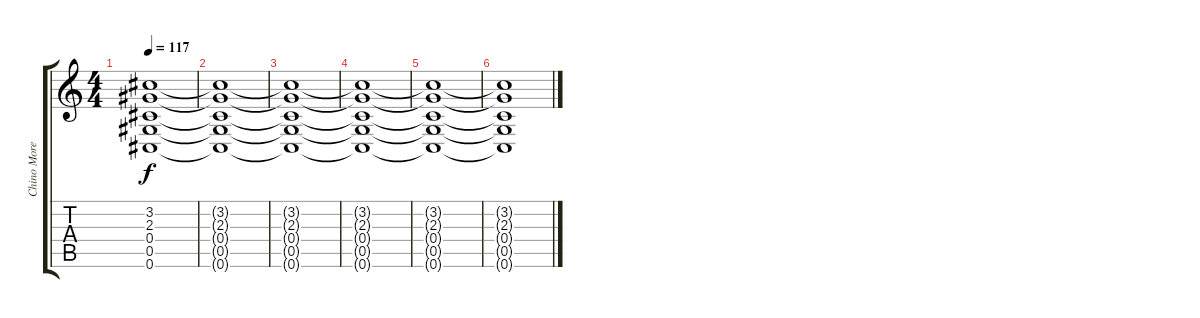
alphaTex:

\track ("Chino Moreno" "Chino More") {instrument distortionguitar}
\staff {score tabs}
\tuning (Eb4 Bb3 Gb3 Db3 Ab2 Db2) {hide}
\ts (4 4)
\tempo 117
\clef g2
\ks c
(3.2{t} 2.3{t} 0.4{t} 0.5{t} 0.6{t}).1{dy f} |
(3.2{t} 2.3{t} 0.4{t} 0.5{t} 0.6{t}).1 |
(3.2{t} 2.3{t} 0.4{t} 0.5{t} 0.6{t}).1 |
(3.2{t} 2.3{t} 0.4{t} 0.5{t} 0.6{t}).1 |
(3.2{t} 2.3{t} 0.4{t} 0.5{t} 0.6{t}).1 |
(3.2{t} 2.3{t} 0.4{t} 0.5{t} 0.6{t}).1
